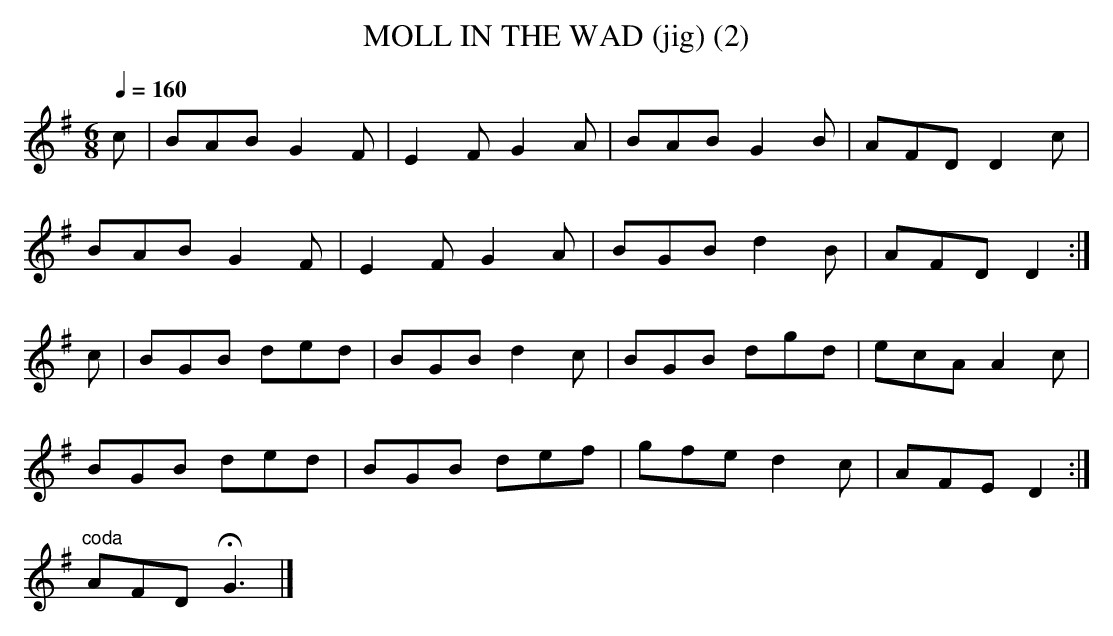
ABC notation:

X:1
T:MOLL IN THE WAD (jig) (2)
Q:1/4=160
M:6/8
L:1/8
K:G
c|BAB G2F|E2F G2A|BAB G2B|AFD D2c|
BAB G2F|E2F G2A|BGB d2B|AFD D2 :|
c|BGB ded|BGB d2c|BGB dgd|ecA A2c|
BGB ded|BGB def|gfe d2c|AFE D2 :|
"^coda"AFD HG3|]
